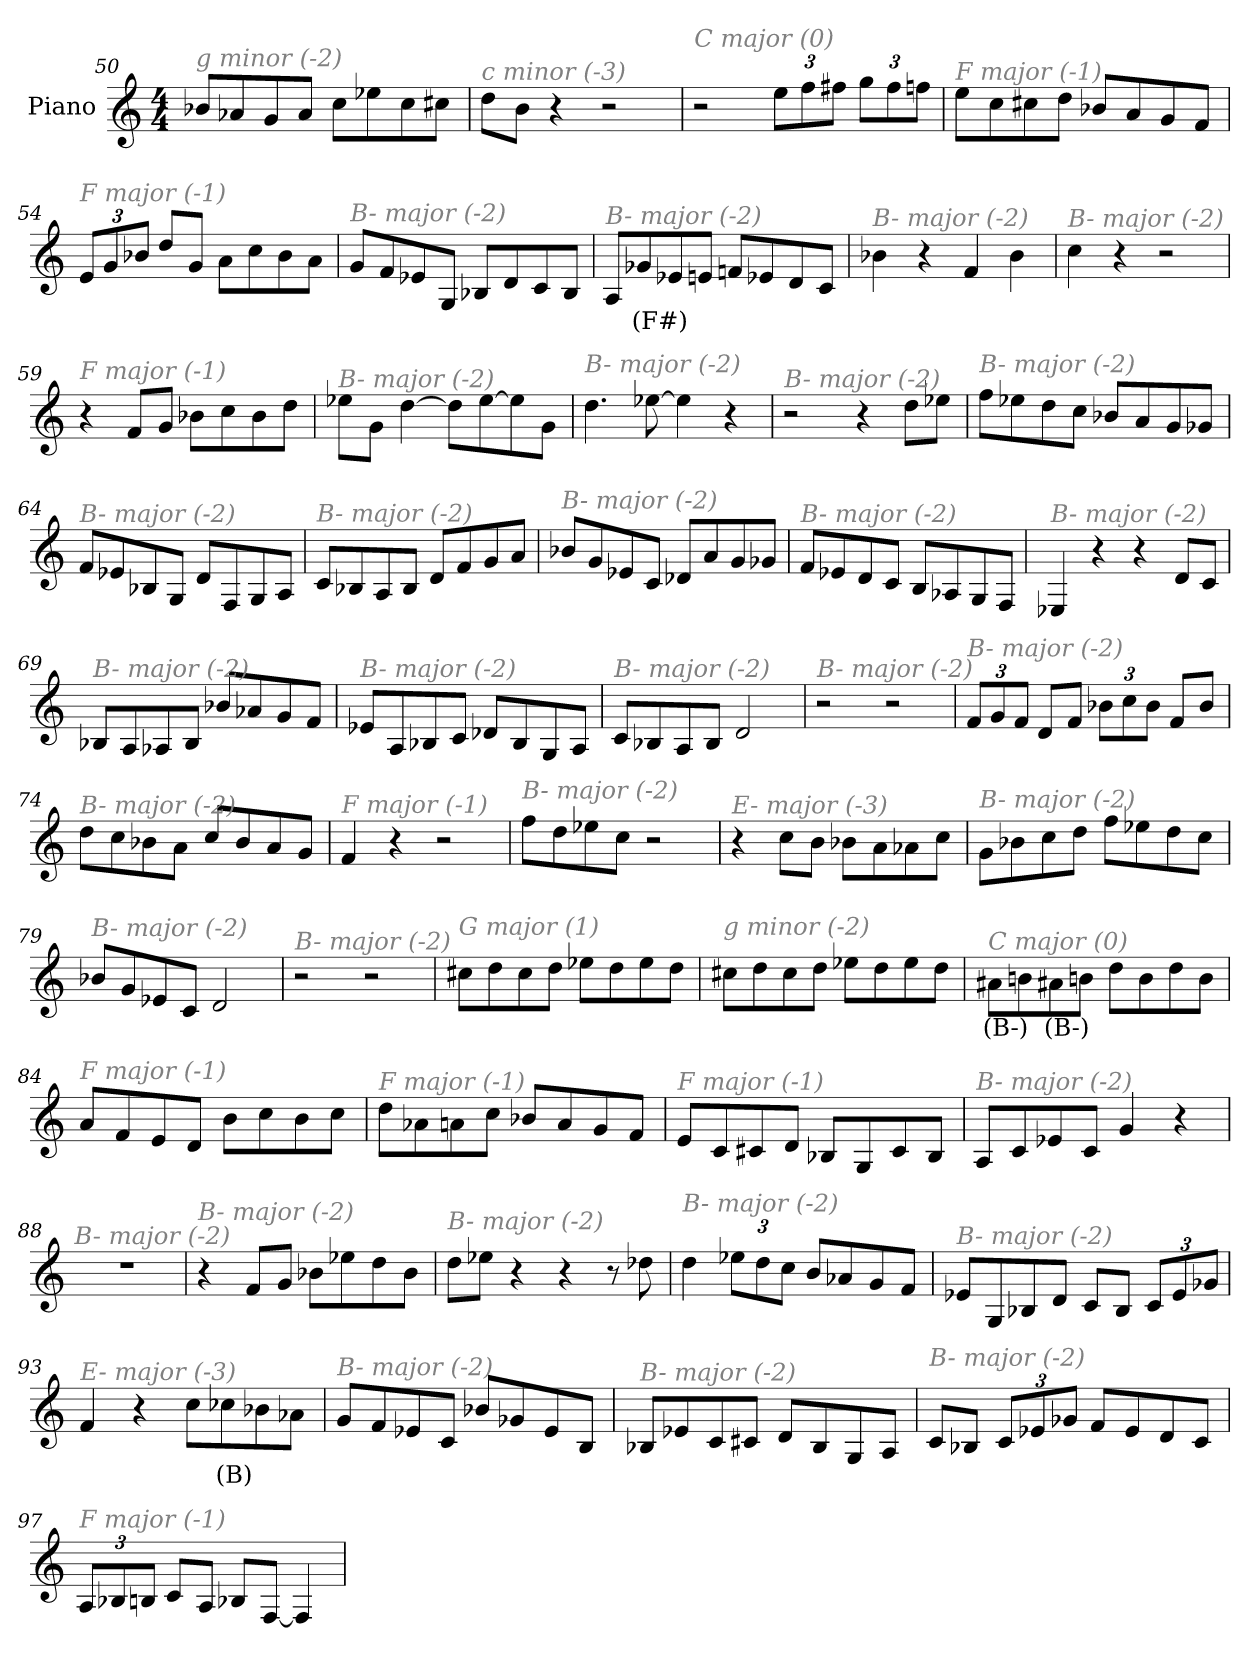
**kern	**text
*part1	*part1
*staff1	*staff1
*I"Piano	*
*I'Pno	*
*clefG2	*
*k[]	*
*M4/4	*
=50	=50
!LO:TX:i:color=#808080:t=g minor (-2)	!
8b-X/L	.
8a-X/	.
8g/	.
8a-/J	.
8cc\L	.
8ee-X\	.
8cc\	.
8cc#X\J	.
=51	=51
!LO:TX:i:color=#808080:t=c minor (-3)	!
8dd\L	.
8b\J	.
4r	.
2r	.
=52	=52
!LO:TX:i:color=#808080:t=C major (0)	!
2r	.
*Xbrackettup	*
12ee\L	.
12ff\	.
12ff#X\J	.
12gg\L	.
12ff#\	.
12ffn\J	.
!!LO:LB:g=z
=53	=53
!LO:TX:i:color=#808080:t=F major (-1)	!
8ee\L	.
8cc\	.
8cc#X\	.
8dd\J	.
8b-X/L	.
8a/	.
8g/	.
8f/J	.
=54	=54
!LO:TX:i:color=#808080:t=F major (-1)	!
12e/L	.
12g/	.
12b-X/J	.
8dd/L	.
8g/J	.
8a\L	.
8cc\	.
8b-\	.
8a\J	.
=55	=55
!LO:TX:i:color=#808080:t=B- major (-2)	!
8g/L	.
8f/	.
8e-X/	.
8G/J	.
8B-X/L	.
8d/	.
8c/	.
8B-/J	.
=56	=56
!LO:TX:i:color=#808080:t=B- major (-2)	!
8A/L	.
8g-Xi/	(F#)
8e-X/	.
8en/J	.
8fn/L	.
8e-X/	.
8d/	.
8c/J	.
!!LO:LB:g=z
=57	=57
!LO:TX:i:color=#808080:t=B- major (-2)	!
4b-X\	.
4r	.
4f/	.
4b-\	.
=58	=58
!LO:TX:i:color=#808080:t=B- major (-2)	!
4cc\	.
4r	.
2r	.
=59	=59
!LO:TX:i:color=#808080:t=F major (-1)	!
4r	.
8f/L	.
8g/J	.
8b-X\L	.
8cc\	.
8b-\	.
8dd\J	.
=60	=60
!LO:TX:i:color=#808080:t=B- major (-2)	!
8ee-X\L	.
8g\J	.
[4dd\	.
8dd\L]	.
[8ee-\	.
8ee-\]	.
8g\J	.
=61	=61
!LO:TX:i:color=#808080:t=B- major (-2)	!
4.dd\	.
[8ee-X\	.
4ee-\]	.
4r	.
=62	=62
!LO:TX:i:color=#808080:t=B- major (-2)	!
2r	.
4r	.
8dd\L	.
8ee-X\J	.
!!LO:LB:g=z
=63	=63
!LO:TX:i:color=#808080:t=B- major (-2)	!
8ff\L	.
8ee-X\	.
8dd\	.
8cc\J	.
8b-X/L	.
8a/	.
8g/	.
8g-X/J	.
=64	=64
!LO:TX:i:color=#808080:t=B- major (-2)	!
8f/L	.
8e-X/	.
8B-X/	.
8G/J	.
8d/L	.
8F/	.
8G/	.
8A/J	.
=65	=65
!LO:TX:i:color=#808080:t=B- major (-2)	!
8c/L	.
8B-X/	.
8A/	.
8B-/J	.
8d/L	.
8f/	.
8g/	.
8a/J	.
=66	=66
!LO:TX:i:color=#808080:t=B- major (-2)	!
8b-X/L	.
8g/	.
8e-X/	.
8c/J	.
8d-X/L	.
8a/	.
8g/	.
8g-X/J	.
!!LO:LB:g=z
=67	=67
!LO:TX:i:color=#808080:t=B- major (-2)	!
8f/L	.
8e-X/	.
8d/	.
8c/J	.
8B/L	.
8A-X/	.
8G/	.
8F/J	.
=68	=68
!LO:TX:i:color=#808080:t=B- major (-2)	!
4E-X/	.
4r	.
4r	.
8d/L	.
8c/J	.
=69	=69
!LO:TX:i:color=#808080:t=B- major (-2)	!
8B-X/L	.
8A/	.
8A-X/	.
8B-/J	.
8b-X/L	.
8a-X/	.
8g/	.
8f/J	.
=70	=70
!LO:TX:i:color=#808080:t=B- major (-2)	!
8e-X/L	.
8A/	.
8B-X/	.
8c/J	.
8d-X/L	.
8B-/	.
8G/	.
8A/J	.
!!LO:LB:g=z
=71	=71
!LO:TX:i:color=#808080:t=B- major (-2)	!
8c/L	.
8B-X/	.
8A/	.
8B-/J	.
2d/	.
=72	=72
!LO:TX:i:color=#808080:t=B- major (-2)	!
2r	.
2r	.
=73	=73
!LO:TX:i:color=#808080:t=B- major (-2)	!
12f/L	.
12g/	.
12f/J	.
8d/L	.
8f/J	.
12b-X\L	.
12cc\	.
12b-\J	.
8f/L	.
8b-/J	.
=74	=74
!LO:TX:i:color=#808080:t=B- major (-2)	!
8dd\L	.
8cc\	.
8b-X\	.
8a\J	.
8cc/L	.
8b-/	.
8a/	.
8g/J	.
=75	=75
!LO:TX:i:color=#808080:t=F major (-1)	!
4f/	.
4r	.
2r	.
!!LO:LB:g=z
=76	=76
!LO:TX:i:color=#808080:t=B- major (-2)	!
8ff\L	.
8dd\	.
8ee-X\	.
8cc\J	.
2r	.
=77	=77
!LO:TX:i:color=#808080:t=E- major (-3)	!
4r	.
8cc\L	.
8b\J	.
8b-X\L	.
8a\	.
8a-X\	.
8cc\J	.
=78	=78
!LO:TX:i:color=#808080:t=B- major (-2)	!
8g\L	.
8b-X\	.
8cc\	.
8dd\J	.
8ff\L	.
8ee-X\	.
8dd\	.
8cc\J	.
=79	=79
!LO:TX:i:color=#808080:t=B- major (-2)	!
8b-X/L	.
8g/	.
8e-X/	.
8c/J	.
2d/	.
=80	=80
!LO:TX:i:color=#808080:t=B- major (-2)	!
2r	.
2r	.
!!LO:LB:g=z
=81	=81
!LO:TX:i:color=#808080:t=G major (1)	!
8cc#X\L	.
8dd\	.
8cc#\	.
8dd\J	.
8ee-X\L	.
8dd\	.
8ee-\	.
8dd\J	.
=82	=82
!LO:TX:i:color=#808080:t=g minor (-2)	!
8cc#X\L	.
8dd\	.
8cc#\	.
8dd\J	.
8ee-X\L	.
8dd\	.
8ee-\	.
8dd\J	.
=83	=83
!LO:TX:i:color=#808080:t=C major (0)	!
8a#Xi\L	(B-)
8bn\	.
8a#Xi\	(B-)
8bn\J	.
8dd\L	.
8b\	.
8dd\	.
8b\J	.
=84	=84
!LO:TX:i:color=#808080:t=F major (-1)	!
8a/L	.
8f/	.
8e/	.
8d/J	.
8b\L	.
8cc\	.
8b\	.
8cc\J	.
!!LO:LB:g=z
=85	=85
!LO:TX:i:color=#808080:t=F major (-1)	!
8dd\L	.
8a-X\	.
8an\	.
8cc\J	.
8b-X/L	.
8a/	.
8g/	.
8f/J	.
=86	=86
!LO:TX:i:color=#808080:t=F major (-1)	!
8e/L	.
8c/	.
8c#X/	.
8d/J	.
8B-X/L	.
8G/	.
8c#/	.
8B-/J	.
=87	=87
!LO:TX:i:color=#808080:t=B- major (-2)	!
8A/L	.
8c/	.
8e-X/	.
8c/J	.
4g/	.
4r	.
=88	=88
!LO:TX:i:color=#808080:t=B- major (-2)	!
1r	.
=89	=89
!LO:TX:i:color=#808080:t=B- major (-2)	!
4r	.
8f/L	.
8g/J	.
8b-X\L	.
8ee-X\	.
8dd\	.
8b-\J	.
!!LO:LB:g=z
=90	=90
!LO:TX:i:color=#808080:t=B- major (-2)	!
8dd\L	.
8ee-X\J	.
4r	.
4r	.
8r	.
8dd-X\	.
=91	=91
!LO:TX:i:color=#808080:t=B- major (-2)	!
4dd\	.
12ee-X\L	.
12dd\	.
12cc\J	.
8b/L	.
8a-X/	.
8g/	.
8f/J	.
=92	=92
!LO:TX:i:color=#808080:t=B- major (-2)	!
8e-X/L	.
8G/	.
8B-X/	.
8d/J	.
8c/L	.
8B-/J	.
12c/L	.
12e-/	.
12g-X/J	.
=93	=93
!LO:TX:i:color=#808080:t=E- major (-3)	!
4f/	.
4r	.
8cc\L	.
8cc-Xi\	(B)
8b-X\	.
8a-X\J	.
!!LO:PB:g=z
=94	=94
!LO:TX:i:color=#808080:t=B- major (-2)	!
8g/L	.
8f/	.
8e-X/	.
8c/J	.
8b-X/L	.
8g-X/	.
8e-/	.
8B/J	.
=95	=95
!LO:TX:i:color=#808080:t=B- major (-2)	!
8B-X/L	.
8e-X/	.
8c/	.
8c#X/J	.
8d/L	.
8B-/	.
8G/	.
8A/J	.
=96	=96
!LO:TX:i:color=#808080:t=B- major (-2)	!
8c/L	.
8B-X/J	.
12c/L	.
12e-X/	.
12g-X/J	.
8f/L	.
8e-/	.
8d/	.
8c/J	.
=97	=97
!LO:TX:i:color=#808080:t=F major (-1)	!
12A/L	.
12B-X/	.
12Bn/J	.
8c/L	.
8A/J	.
8B-X/L	.
[8F/J	.
4F/]	.
=	=
*-	*-
